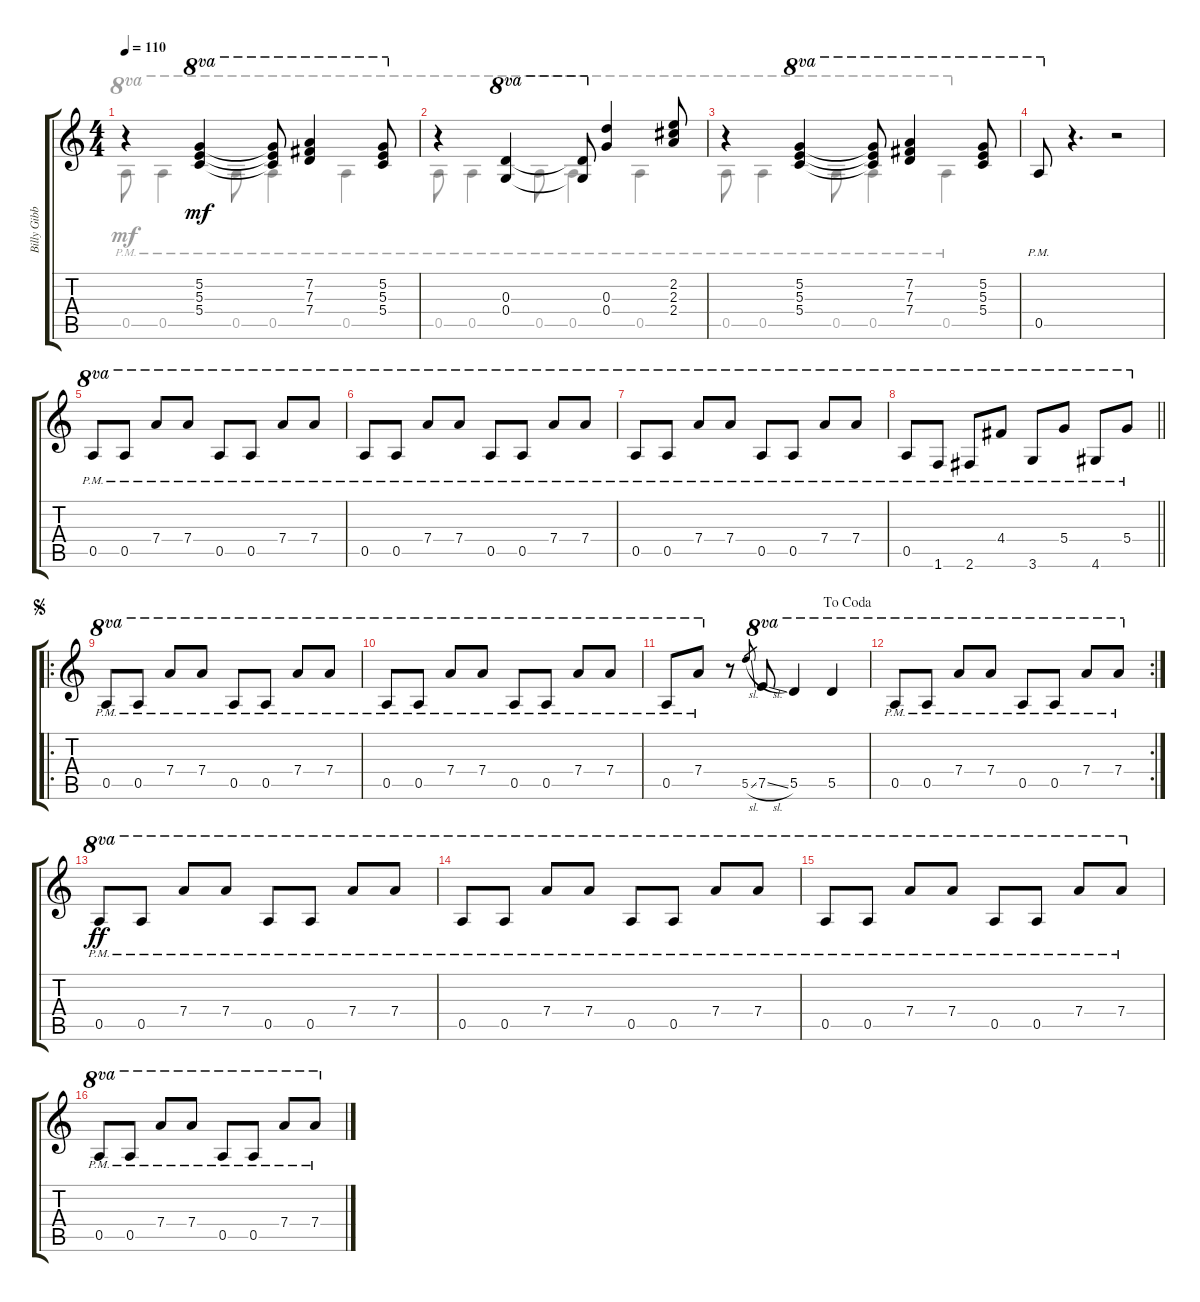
\track ("Billy Gibbons-Distortion Gtr w / Chorus" "Billy Gibb") {instrument distortionguitar}
\staff {score tabs}
\tuning (E4 B3 G3 D4 A3 E3) {hide}
\voice
\ts (4 4)
\tempo 110
\clef g2
\ks c
r.4{dy mf instrument distortionguitar} (5.2 5.3 5.4).4{ot 8va} (5.2{t} 5.3{t} 5.4{t}).8{ot 8va} (7.2 7.3 7.4).4{ot 8va} (5.2 5.3 5.4).8{ot 8va} |
r.4 (0.3 0.4).4{ot 8va} (0.3{t} 0.4{t}).8{ot 8va} (0.3 0.4).4 (2.2 2.3 2.4).8 |
r.4 (5.2 5.3 5.4).4{ot 8va} (5.2{t} 5.3{t} 5.4{t}).8{ot 8va} (7.2 7.3 7.4).4{ot 8va} (5.2 5.3 5.4).8{ot 8va} |
0.5{pm}.8{ot 8va} r.4{d} r.2 |
0.5{pm}.8{ot 8va} 0.5{pm}.8{ot 8va} 7.4{pm}.8{ot 8va} 7.4{pm}.8{ot 8va} 0.5{pm}.8{ot 8va} 0.5{pm}.8{ot 8va} 7.4{pm}.8{ot 8va} 7.4{pm}.8{ot 8va} |
0.5{pm}.8{ot 8va} 0.5{pm}.8{ot 8va} 7.4{pm}.8{ot 8va} 7.4{pm}.8{ot 8va} 0.5{pm}.8{ot 8va} 0.5{pm}.8{ot 8va} 7.4{pm}.8{ot 8va} 7.4{pm}.8{ot 8va} |
0.5{pm}.8{ot 8va} 0.5{pm}.8{ot 8va} 7.4{pm}.8{ot 8va} 7.4{pm}.8{ot 8va} 0.5{pm}.8{ot 8va} 0.5{pm}.8{ot 8va} 7.4{pm}.8{ot 8va} 7.4{pm}.8{ot 8va} |
\barLineRight lightlight
0.5{pm}.8{ot 8va} 1.6{pm}.8{ot 8va} 2.6{pm}.8{ot 8va} 4.4{pm}.8{ot 8va} 3.6{pm}.8{ot 8va} 5.4{pm}.8{ot 8va} 4.6{pm}.8{ot 8va} 5.4{pm}.8{ot 8va} |
\ro
\jump segno
0.5{pm}.8{ot 8va} 0.5{pm}.8{ot 8va} 7.4{pm}.8{ot 8va} 7.4{pm}.8{ot 8va} 0.5{pm}.8{ot 8va} 0.5{pm}.8{ot 8va} 7.4{pm}.8{ot 8va} 7.4{pm}.8{ot 8va} |
0.5{pm}.8{ot 8va} 0.5{pm}.8{ot 8va} 7.4{pm}.8{ot 8va} 7.4{pm}.8{ot 8va} 0.5{pm}.8{ot 8va} 0.5{pm}.8{ot 8va} 7.4{pm}.8{ot 8va} 7.4{pm}.8{ot 8va} |
\jump dacoda
0.5{pm}.8{ot 8va} 7.4{pm}.8{ot 8va} r.8 5.5{sl}.8{gr} 7.5{sl}.8{ot 8va} 5.5.4{ot 8va} 5.5.4{ot 8va} |
\rc 2
0.5{pm}.8{ot 8va} 0.5{pm}.8{ot 8va} 7.4{pm}.8{ot 8va} 7.4{pm}.8{ot 8va} 0.5{pm}.8{ot 8va} 0.5{pm}.8{ot 8va} 7.4{pm}.8{ot 8va} 7.4{pm}.8{ot 8va} |
0.5{pm}.8{ot 8va dy ff} 0.5{pm}.8{ot 8va} 7.4{pm}.8{ot 8va} 7.4{pm}.8{ot 8va} 0.5{pm}.8{ot 8va} 0.5{pm}.8{ot 8va} 7.4{pm}.8{ot 8va} 7.4{pm}.8{ot 8va} |
0.5{pm}.8{ot 8va} 0.5{pm}.8{ot 8va} 7.4{pm}.8{ot 8va} 7.4{pm}.8{ot 8va} 0.5{pm}.8{ot 8va} 0.5{pm}.8{ot 8va} 7.4{pm}.8{ot 8va} 7.4{pm}.8{ot 8va} |
0.5{pm}.8{ot 8va} 0.5{pm}.8{ot 8va} 7.4{pm}.8{ot 8va} 7.4{pm}.8{ot 8va} 0.5{pm}.8{ot 8va} 0.5{pm}.8{ot 8va} 7.4{pm}.8{ot 8va} 7.4{pm}.8{ot 8va} |
0.5{pm}.8{ot 8va} 0.5{pm}.8{ot 8va} 7.4{pm}.8{ot 8va} 7.4{pm}.8{ot 8va} 0.5{pm}.8{ot 8va} 0.5{pm}.8{ot 8va} 7.4{pm}.8{ot 8va} 7.4{pm}.8{ot 8va}
\voice
\clef g2
\ottava regular
\simile none
\ks c
0.5{pm}.8{ot 8va dy mf} 0.5{pm}.4{ot 8va} 0.5{pm}.8{ot 8va} 0.5{pm}.4{ot 8va} 0.5{pm}.4{ot 8va} |
0.5{pm}.8{ot 8va} 0.5{pm}.4{ot 8va} 0.5{pm}.8{ot 8va} 0.5{pm}.4{ot 8va} 0.5{pm}.4{ot 8va} |
0.5{pm}.8{ot 8va} 0.5{pm}.4{ot 8va} 0.5{pm}.8{ot 8va} 0.5{pm}.4{ot 8va} 0.5{pm}.4{ot 8va} |
|
|
|
|
\barLineRight lightlight
|
|
|
|
|
|
|
|
